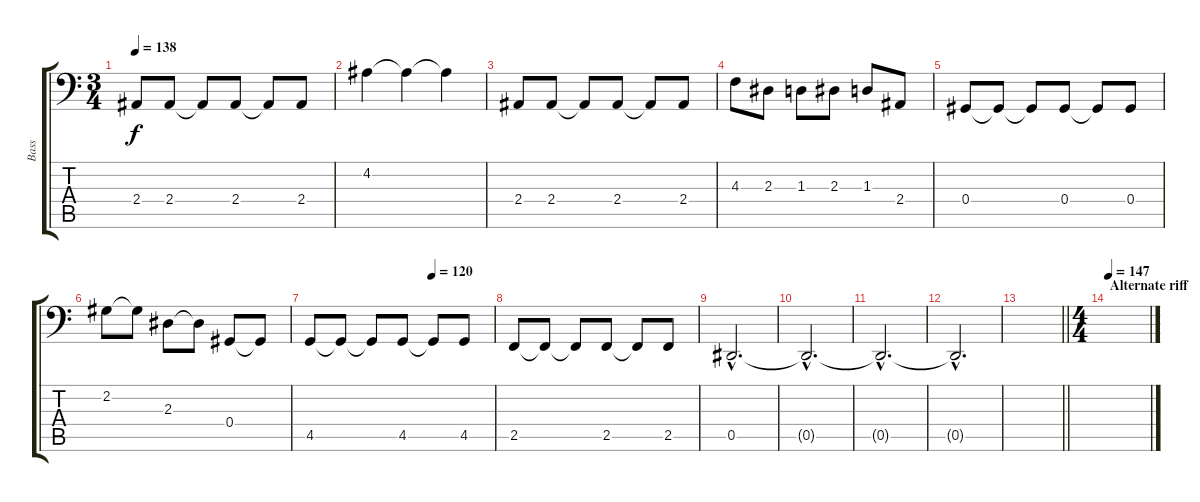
\track ("Bass" "Bass") {instrument electricbassfinger}
\staff {score tabs}
\tuning (B2 Gb2 Db2 Ab1 Eb1 Bb0) {hide}
\ts (3 4)
\tempo 138
\clef f4
\ks c
2.4.8{dy f} 2.4.8 2.4{t}.8 2.4.8 2.4{t}.8 2.4.8 |
4.2.4 4.2{t}.4 4.2{t}.4 |
2.4.8 2.4.8 2.4{t}.8 2.4.8 2.4{t}.8 2.4.8 |
4.3.8 2.3.8 1.3.8 2.3.8 1.3.8 2.4.8 |
0.4.8 0.4{t}.8 0.4{t}.8 0.4.8 0.4{t}.8 0.4.8 |
2.2.8 2.2{t}.8 2.3.8 2.3{t}.8 0.4.8 0.4{t}.8 |
\tempo (120 0.6666666666666666)
4.5.8 4.5{t}.8 4.5{t}.8 4.5.8 4.5{t}.8 4.5.8 |
2.5.8 2.5{t}.8 2.5{t}.8 2.5.8 2.5{t}.8 2.5.8 |
0.5{hac}.2{d} |
0.5{hac t}.2{d} |
0.5{hac t}.2{d} |
0.5{hac t}.2{d} |
\barLineRight lightlight
|
\ts (4 4)
\section ("" "Alternate riff")
\tempo 147
